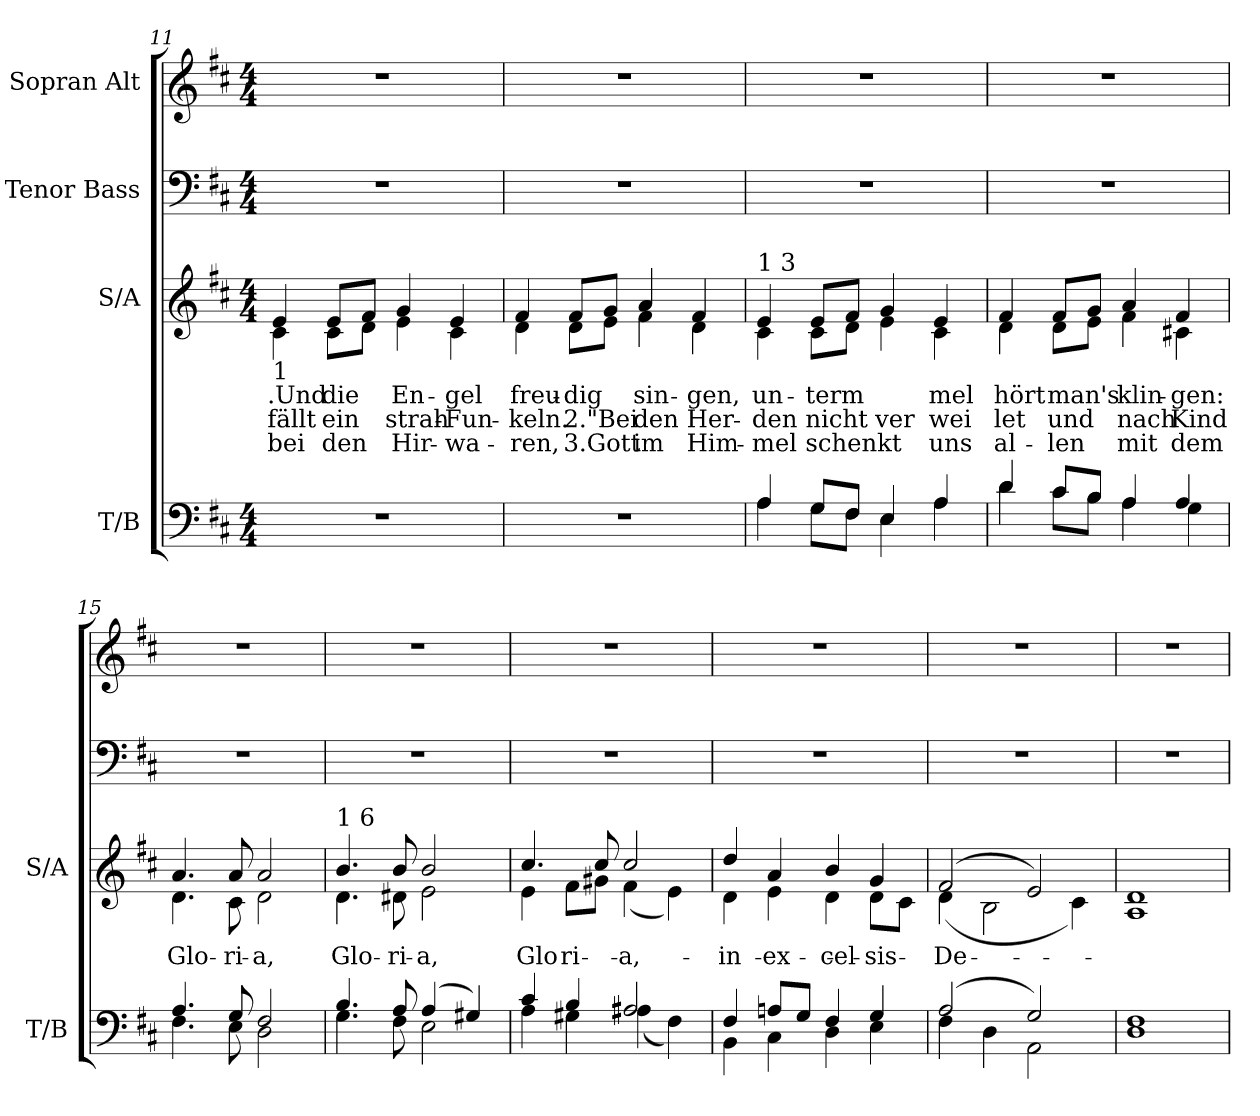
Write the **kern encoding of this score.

**kern	**kern	**text	**text	**text	**kern	**kern
*part4	*part3	*part3	*part3	*part3	*part2	*part1
*staff4	*staff3	*staff3	*staff3	*staff3	*staff2	*staff1
*I"T/B	*I"S/A	*	*	*	*I"Tenor Bass	*I"Sopran Alt
*I'T/B	*I'S/A	*	*	*	*	*
!!LO:PB:g=z
*clefF4	*clefG2	*	*	*	*clefF4	*clefG2
*	*	*	*	*	*ITrd7c12	*
*k[f#c#]	*k[f#c#]	*	*	*	*k[f#c#]	*k[f#c#]
*D:	*D:	*	*	*	*D:	*D:
*M4/4	*M4/4	*	*	*	*M4/4	*M4/4
=11	=11	=11	=11	=11	=11	=11
*	*^	*	*	*	*	*
!	!LO:TX:b:t=1	!	!	!	!	!	!
!	!	!	!LO:LY:b	!LO:LY:b	!LO:LY:b	!	!
1r	4e/	4c#\	-.Und	-fällt	-bei	1r	1r
!	!	!	!LO:LY:b	!LO:LY:b	!LO:LY:b	!	!
.	8e/L	8c#\L	die	ein	den	.	.
.	8f#/J	8d\J	.	.	.	.	.
!	!	!	!LO:LY:b	!LO:LY:b	!LO:LY:b	!	!
.	4g/	4e\	En-	strah-	Hir-	.	.
!	!	!	!LO:LY:b	!LO:LY:b	!LO:LY:b	!	!
.	4e/	4c#\	-gel	-Fun-	-wa-	.	.
=12	=12	=12	=12	=12	=12	=12	=12
!	!	!	!LO:LY:b	!LO:LY:b	!LO:LY:b	!	!
1r	4f#/	4d\	freu-	-keln.	-ren,	1r	1r
!	!	!	!LO:LY:b	!LO:LY:b	!LO:LY:b	!	!
.	8f#/L	8d\L	-dig	2."Bei	3.Gott	.	.
.	8g/J	8e\J	.	.	.	.	.
!	!	!	!LO:LY:b	!LO:LY:b	!LO:LY:b	!	!
.	4a/	4f#\	sin-	den	im	.	.
!	!	!	!LO:LY:b	!LO:LY:b	!LO:LY:b	!	!
.	4f#/	4d\	-gen,	Her-	Him-	.	.
!!LO:LB:g=z
=13	=13	=13	=13	=13	=13	=13	=13
*^	*	*	*	*	*	*	*
!	!	!LO:TX:a:t=1 3	!	!	!	!	!	!
!	!	!	!	!LO:LY:b	!LO:LY:b	!LO:LY:b	!	!
4A/	4A\	4e/	4c#\	un-	-den	-mel	1r	1r
!	!	!	!	!LO:LY:b	!LO:LY:b	!LO:LY:b	!	!
8G/L	8G\L	8e/L	8c#\L	-term	nicht	schenkt	.	.
8F#/J	8F#\J	8f#/J	8d\J	.	.	.	.	.
!	!	!	!	!	!LO:LY:b	!	!	!
4E/	4E\	4g/	4e\	.	ver	.	.	.
!	!	!	!	!LO:LY:b	!LO:LY:b	!LO:LY:b	!	!
4A/	4A\	4e/	4c#\	-mel	wei	uns	.	.
=14	=14	=14	=14	=14	=14	=14	=14	=14
!	!	!	!	!LO:LY:b	!LO:LY:b	!LO:LY:b	!	!
4d/	4d\	4f#/	4d\	hört	let	al-	1r	1r
!	!	!	!	!LO:LY:b	!LO:LY:b	!LO:LY:b	!	!
8c#/L	8c#\L	8f#/L	8d\L	man's	und	-len	.	.
8B/J	8B\J	8g/J	8e\J	.	.	.	.	.
!	!	!	!	!LO:LY:b	!LO:LY:b	!LO:LY:b	!	!
4A/	4A\	4a/	4f#\	klin-	nach	mit	.	.
!	!	!	!	!LO:LY:b	!LO:LY:b	!LO:LY:b	!	!
4A/	4G\	4f#/	4c#X\	-gen:	Kind	dem	.	.
=15	=15	=15	=15	=15	=15	=15	=15	=15
!	!	!	!	!LO:LY:b	!	!	!	!
4.A/	4.F#\	4.a/	4.d\	Glo-	.	.	1r	1r
!	!	!	!	!LO:LY:b	!	!	!	!
8G/	8E\	8a/	8c#\	-ri-	.	.	.	.
!	!	!	!	!LO:LY:b	!	!	!	!
2F#/	2D\	2a/	2d\	-a,	.	.	.	.
!!LO:LB:g=z
=16	=16	=16	=16	=16	=16	=16	=16	=16
!	!	!LO:TX:a:t=1 6	!	!	!	!	!	!
!	!	!	!	!LO:LY:b	!	!	!	!
4.B/	4.G\	4.b/	4.d\	Glo-	.	.	1r	1r
!	!	!	!	!LO:LY:b	!	!	!	!
8A/	8F#\	8b/	8d#X\	-ri-	.	.	.	.
!	!	!	!	!LO:LY:b	!	!	!	!
(4A/	2E\	2b/	2e\	-a,	.	.	.	.
4G#X/)	.	.	.	.	.	.	.	.
=17	=17	=17	=17	=17	=17	=17	=17	=17
!	!	!	!	!LO:LY:b	!	!	!	!
4c#/	4A\	4.cc#/	4e\	Glo-	.	.	1r	1r
!	!	!	!	!LO:LY:b	!	!	!	!
4B/	4G#X\	.	8f#\L	-ri-	.	.	.	.
.	.	8cc#/	8g#X\J	.	.	.	.	.
!	!	!	!	!LO:LY:b	!	!	!	!
2A#X/	(<4A#\	2cc#/	(<4f#\	-a,	.	.	.	.
.	4F#\)	.	4e\)	.	.	.	.	.
=18	=18	=18	=18	=18	=18	=18	=18	=18
!	!	!	!	!LO:LY:b	!	!	!	!
4F#/	4BB\	4dd/	4d\	in	.	.	1r	1r
!	!	!	!	!LO:LY:b	!	!	!	!
8An/L	4C#\	4a/	4e\	ex-	.	.	.	.
8G/J	.	.	.	.	.	.	.	.
!	!	!	!	!LO:LY:b	!	!	!	!
4F#/	4D\	4b/	4d\	-cel-	.	.	.	.
!	!	!	!	!LO:LY:b	!	!	!	!
4G/	4E\	4g/	8d\L	-sis	.	.	.	.
.	.	.	8c#\J	.	.	.	.	.
=19	=19	=19	=19	=19	=19	=19	=19	=19
!	!	!	!	!LO:LY:b	!	!	!	!
(2A/	4F#\	(2f#/	(<4d\	De-	.	.	1r	1r
.	4D\	.	2B\	.	.	.	.	.
2G/)	2AA\	2e/)	.	.	.	.	.	.
.	.	.	4c#\)	.	.	.	.	.
*v	*v	*	*	*	*	*	*	*
*	*v	*v	*	*	*	*	*
=20	=20	=20	=20	=20	=20	=20
1D 1F#	1A 1d	.	.	.	1r	1r
=	=	=	=	=	=	=
*-	*-	*-	*-	*-	*-	*-
